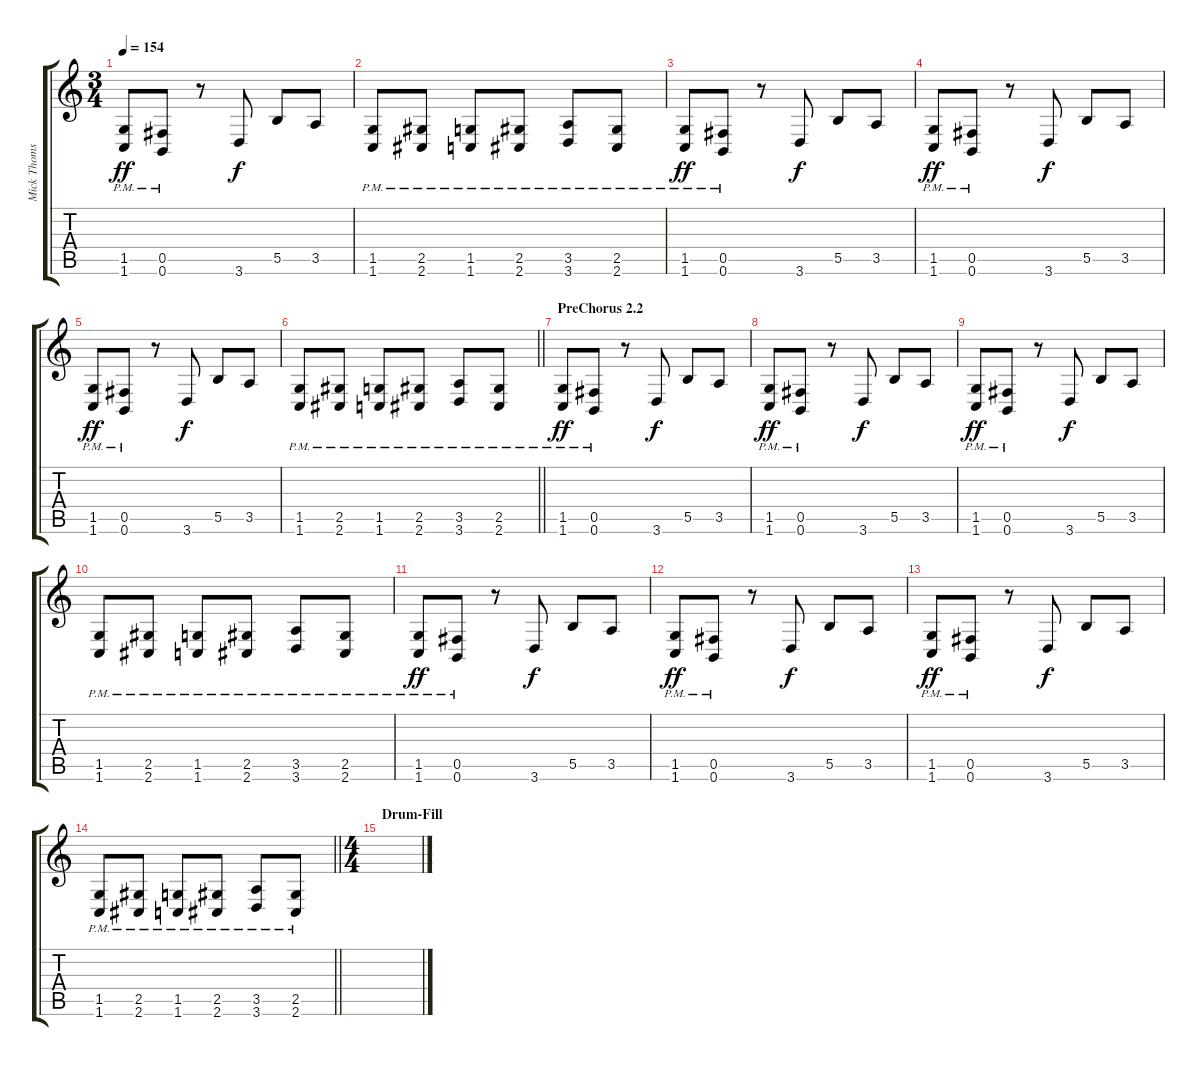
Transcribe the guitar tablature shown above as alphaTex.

\track ("Mick Thomson" "Mick Thoms") {instrument distortionguitar}
\staff {score tabs}
\tuning (Db4 Ab3 E3 B2 Gb2 B1) {hide}
\ts (3 4)
\tempo 154
\clef g2
\ks c
(1.5{pm} 1.6{pm}).8{dy ff} (0.5{pm} 0.6{pm}).8 r.8 3.6.8{dy f} 5.5.8 3.5.8 |
(1.5{pm} 1.6{pm}).8 (2.5{pm} 2.6{pm}).8 (1.5{pm} 1.6{pm}).8 (2.5{pm} 2.6{pm}).8 (3.5{pm} 3.6{pm}).8 (2.5{pm} 2.6{pm}).8 |
(1.5{pm} 1.6{pm}).8{dy ff} (0.5{pm} 0.6{pm}).8 r.8 3.6.8{dy f} 5.5.8 3.5.8 |
(1.5{pm} 1.6{pm}).8{dy ff} (0.5{pm} 0.6{pm}).8 r.8 3.6.8{dy f} 5.5.8 3.5.8 |
(1.5{pm} 1.6{pm}).8{dy ff} (0.5{pm} 0.6{pm}).8 r.8 3.6.8{dy f} 5.5.8 3.5.8 |
\barLineRight lightlight
(1.5{pm} 1.6{pm}).8 (2.5{pm} 2.6{pm}).8 (1.5{pm} 1.6{pm}).8 (2.5{pm} 2.6{pm}).8 (3.5{pm} 3.6{pm}).8 (2.5{pm} 2.6{pm}).8 |
\section ("" "PreChorus 2.2")
(1.5{pm} 1.6{pm}).8{dy ff} (0.5{pm} 0.6{pm}).8 r.8 3.6.8{dy f} 5.5.8 3.5.8 |
(1.5{pm} 1.6{pm}).8{dy ff} (0.5{pm} 0.6{pm}).8 r.8 3.6.8{dy f} 5.5.8 3.5.8 |
(1.5{pm} 1.6{pm}).8{dy ff} (0.5{pm} 0.6{pm}).8 r.8 3.6.8{dy f} 5.5.8 3.5.8 |
(1.5{pm} 1.6{pm}).8 (2.5{pm} 2.6{pm}).8 (1.5{pm} 1.6{pm}).8 (2.5{pm} 2.6{pm}).8 (3.5{pm} 3.6{pm}).8 (2.5{pm} 2.6{pm}).8 |
(1.5{pm} 1.6{pm}).8{dy ff} (0.5{pm} 0.6{pm}).8 r.8 3.6.8{dy f} 5.5.8 3.5.8 |
(1.5{pm} 1.6{pm}).8{dy ff} (0.5{pm} 0.6{pm}).8 r.8 3.6.8{dy f} 5.5.8 3.5.8 |
(1.5{pm} 1.6{pm}).8{dy ff} (0.5{pm} 0.6{pm}).8 r.8 3.6.8{dy f} 5.5.8 3.5.8 |
\barLineRight lightlight
(1.5{pm} 1.6{pm}).8 (2.5{pm} 2.6{pm}).8 (1.5{pm} 1.6{pm}).8 (2.5{pm} 2.6{pm}).8 (3.5{pm} 3.6{pm}).8 (2.5{pm} 2.6{pm}).8 |
\ts (4 4)
\section ("" "Drum-Fill")
